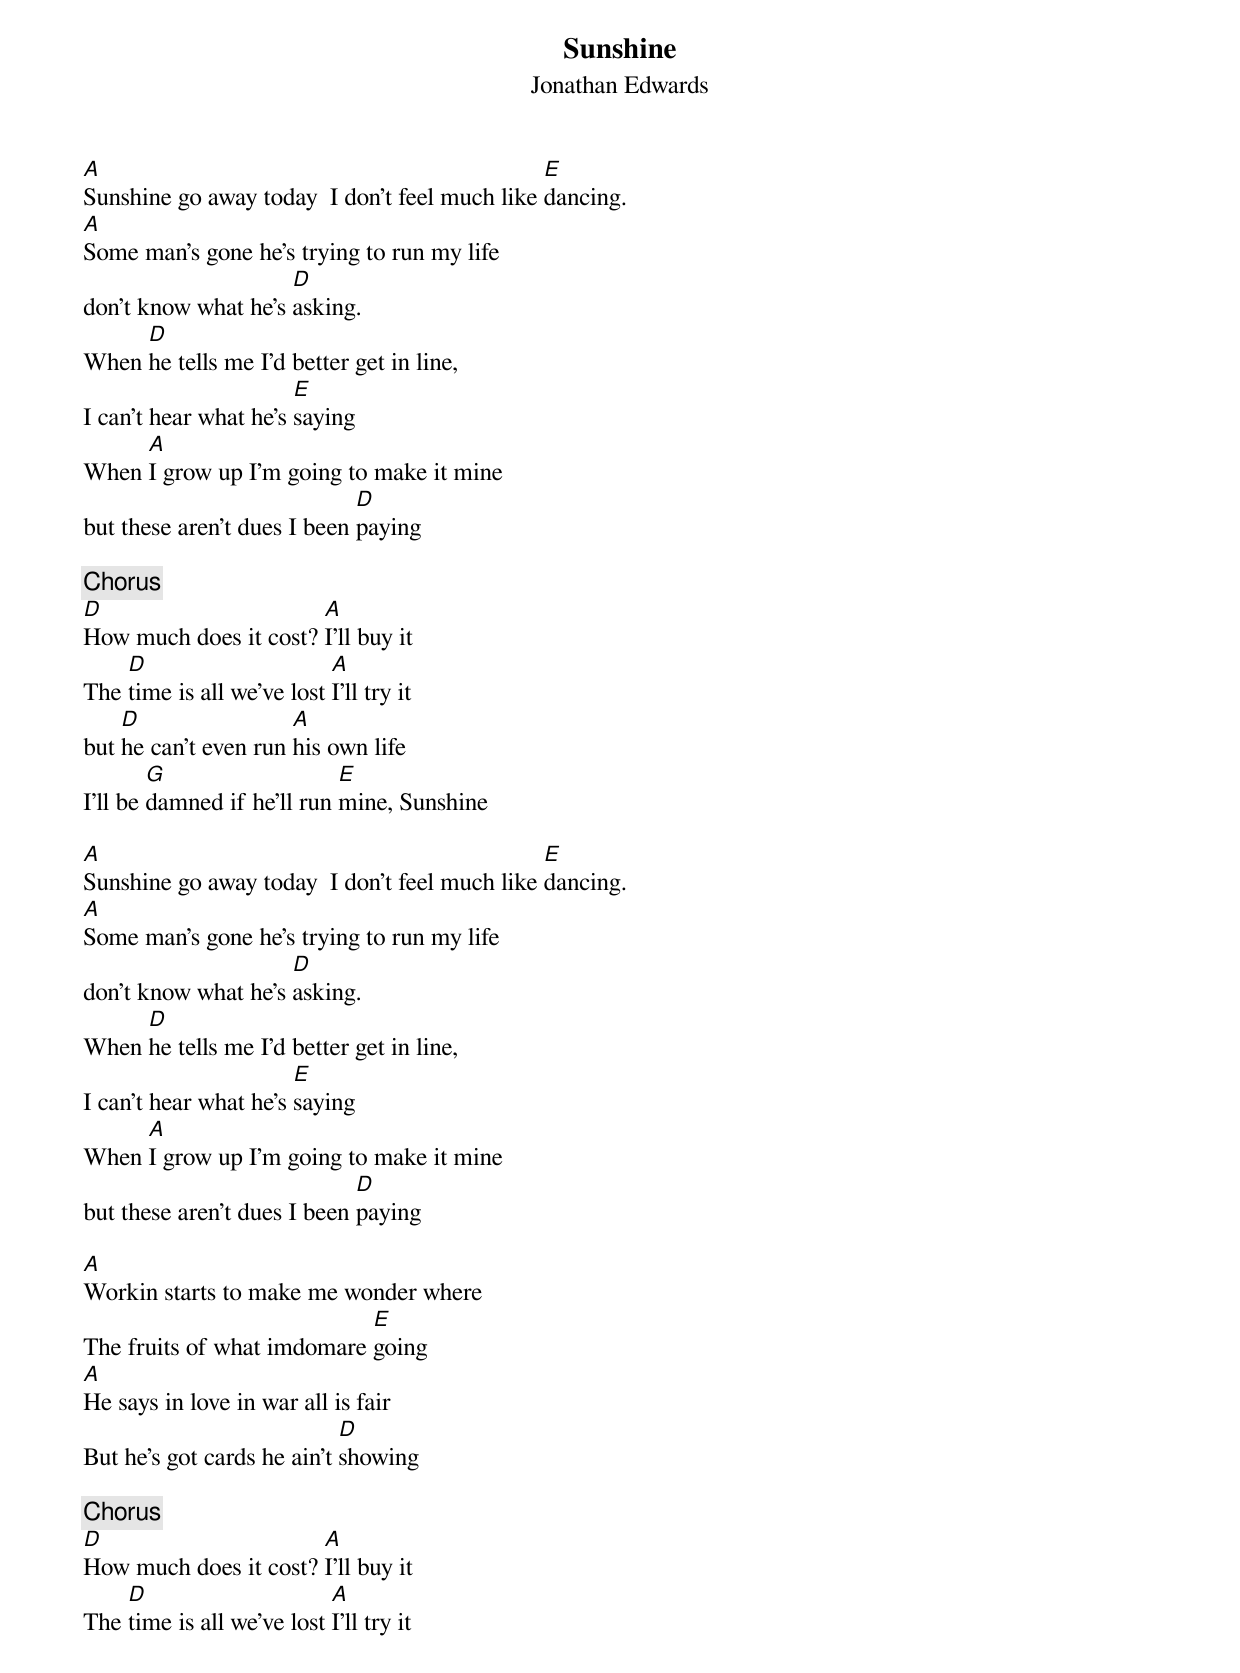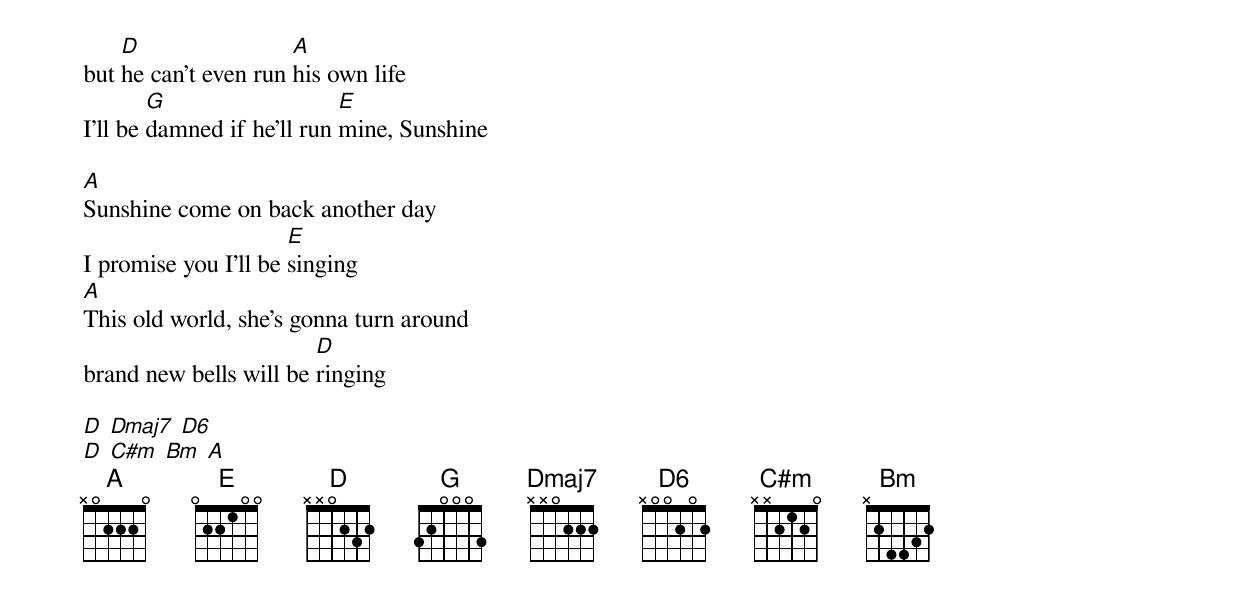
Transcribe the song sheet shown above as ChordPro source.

{title: Sunshine}
{subtitle: Jonathan Edwards}

[A]Sunshine go away today  I don't feel much like [E]dancing.
[A]Some man's gone he's trying to run my life
don't know what he's [D]asking.
When [D]he tells me I'd better get in line,
I can't hear what he's [E]saying
When [A]I grow up I'm going to make it mine
but these aren't dues I been [D]paying

{c: Chorus}
[D]How much does it cost? [A]I'll buy it
The [D]time is all we've lost [A]I'll try it
but [D]he can't even run [A]his own life
I'll be [G]damned if he'll run [E]mine, Sunshine

[A]Sunshine go away today  I don't feel much like [E]dancing.
[A]Some man's gone he's trying to run my life
don't know what he's [D]asking.
When [D]he tells me I'd better get in line,
I can't hear what he's [E]saying
When [A]I grow up I'm going to make it mine
but these aren't dues I been [D]paying

[A]Workin starts to make me wonder where
The fruits of what imdomare [E]going
[A]He says in love in war all is fair
But he's got cards he ain't [D]showing

{c: Chorus}
[D]How much does it cost? [A]I'll buy it
The [D]time is all we've lost [A]I'll try it
but [D]he can't even run [A]his own life
I'll be [G]damned if he'll run [E]mine, Sunshine

[A]Sunshine come on back another day
I promise you I'll be [E]singing
[A]This old world, she's gonna turn around
brand new bells will be [D]ringing

[D] [Dmaj7] [D6]
[D] [C#m] [Bm] [A]
{define: Dmaj7 0 x x 0 2 2 2}
{define: D6 0 x x 0 2 0 2}
